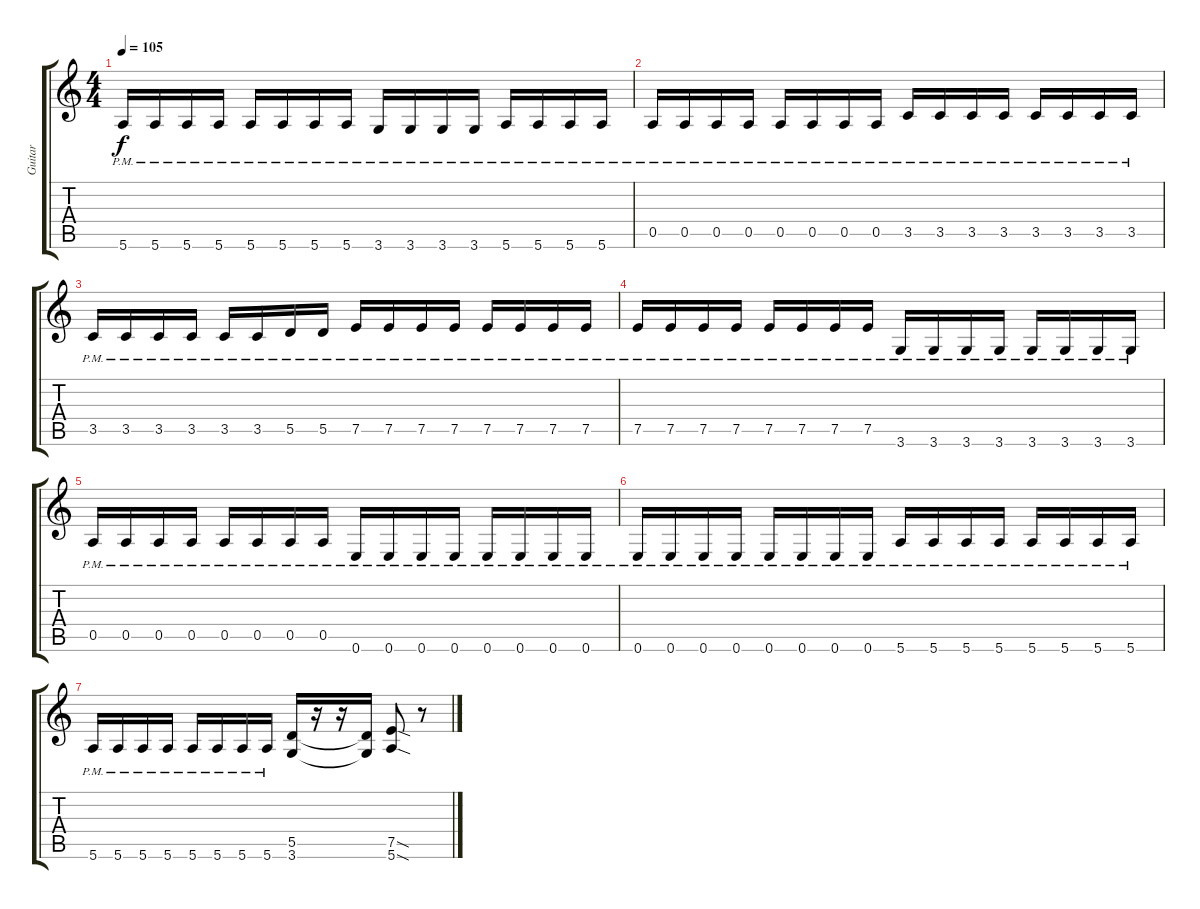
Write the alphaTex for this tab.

\track ("Guitar" "Guitar") {instrument overdrivenguitar}
\staff {score tabs}
\tuning (E4 B3 G3 D3 A2 E2) {hide}
\ts (4 4)
\tempo 105
\clef g2
\ks c
5.6{pm}.16{dy f} 5.6{pm}.16 5.6{pm}.16 5.6{pm}.16 5.6{pm}.16 5.6{pm}.16 5.6{pm}.16 5.6{pm}.16 3.6{pm}.16 3.6{pm}.16 3.6{pm}.16 3.6{pm}.16 5.6{pm}.16 5.6{pm}.16 5.6{pm}.16 5.6{pm}.16 |
0.5{pm}.16 0.5{pm}.16 0.5{pm}.16 0.5{pm}.16 0.5{pm}.16 0.5{pm}.16 0.5{pm}.16 0.5{pm}.16 3.5{pm}.16 3.5{pm}.16 3.5{pm}.16 3.5{pm}.16 3.5{pm}.16 3.5{pm}.16 3.5{pm}.16 3.5{pm}.16 |
3.5{pm}.16 3.5{pm}.16 3.5{pm}.16 3.5{pm}.16 3.5{pm}.16 3.5{pm}.16 5.5{pm}.16 5.5{pm}.16 7.5{pm}.16 7.5{pm}.16 7.5{pm}.16 7.5{pm}.16 7.5{pm}.16 7.5{pm}.16 7.5{pm}.16 7.5{pm}.16 |
7.5{pm}.16 7.5{pm}.16 7.5{pm}.16 7.5{pm}.16 7.5{pm}.16 7.5{pm}.16 7.5{pm}.16 7.5{pm}.16 3.6{pm}.16 3.6{pm}.16 3.6{pm}.16 3.6{pm}.16 3.6{pm}.16 3.6{pm}.16 3.6{pm}.16 3.6{pm}.16 |
0.5{pm}.16 0.5{pm}.16 0.5{pm}.16 0.5{pm}.16 0.5{pm}.16 0.5{pm}.16 0.5{pm}.16 0.5{pm}.16 0.6{pm}.16 0.6{pm}.16 0.6{pm}.16 0.6{pm}.16 0.6{pm}.16 0.6{pm}.16 0.6{pm}.16 0.6{pm}.16 |
0.6{pm}.16 0.6{pm}.16 0.6{pm}.16 0.6{pm}.16 0.6{pm}.16 0.6{pm}.16 0.6{pm}.16 0.6{pm}.16 5.6{pm}.16 5.6{pm}.16 5.6{pm}.16 5.6{pm}.16 5.6{pm}.16 5.6{pm}.16 5.6{pm}.16 5.6{pm}.16 |
5.6{pm}.16 5.6{pm}.16 5.6{pm}.16 5.6{pm}.16 5.6{pm}.16 5.6{pm}.16 5.6{pm}.16 5.6{pm}.16 (5.5 3.6).16 r.16 r.16 (5.5{t} 3.6{t}).16 (7.5{sod} 5.6{sod}).8 r.8
